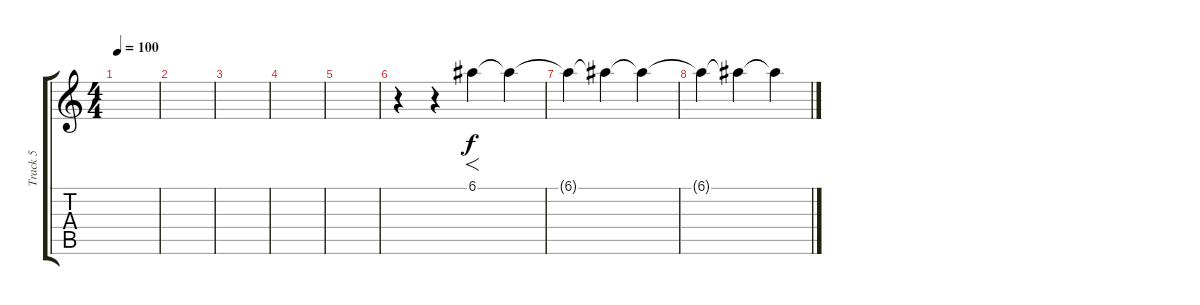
\track ("Track 5" "Track 5") {instrument guitarharmonics}
\staff {score tabs}
\tuning (E4 B3 G3 D3 A2 E2) {hide}
\ts (4 4)
\tempo 100
\clef g2
\ks c
|
|
|
|
|
r.4 r.4 6.1.4{f instrument guitarharmonics} 6.1{t}.4 |
6.1{t}.4 6.1{t}.4 6.1{t}.4 |
6.1{t}.4 6.1{t}.4 6.1{t}.4
